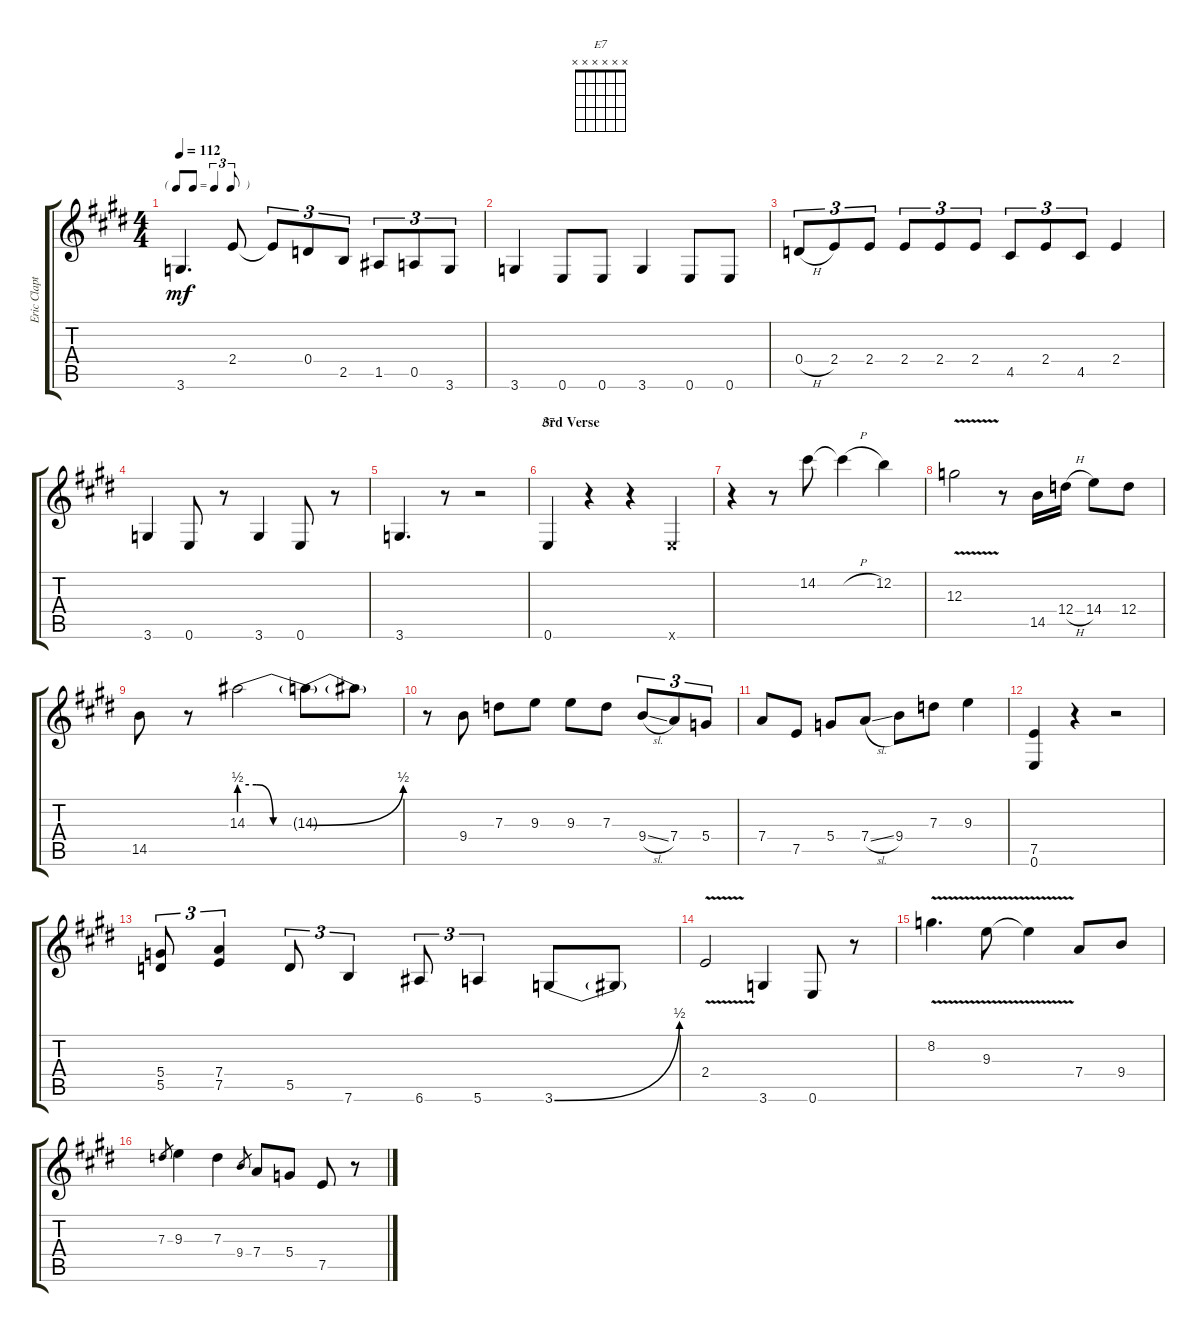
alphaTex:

\track ("Eric Clapton - Electric Guitar" "Eric Clapt") {instrument overdrivenguitar}
\staff {score tabs}
\tuning (E4 B3 G3 D3 A2 E2) {hide}
\chord ("E7" x x x x x x)
\ts (4 4)
\tf triplet8th
\tempo 112
\clef g2
\ks e
3.6.4{d dy mf} 2.4.8 2.4{t}.8{tu (3 2)} 0.4.8{tu (3 2)} 2.5.8{tu (3 2)} 1.5.8{tu (3 2)} 0.5.8{tu (3 2)} 3.6.8{tu (3 2)} |
3.6.4 0.6.8 0.6.8 3.6.4 0.6.8 0.6.8 |
0.4{h}.8{tu (3 2)} 2.4.8{tu (3 2)} 2.4.8{tu (3 2)} 2.4.8{tu (3 2)} 2.4.8{tu (3 2)} 2.4.8{tu (3 2)} 4.5.8{tu (3 2)} 2.4.8{tu (3 2)} 4.5.8{tu (3 2)} 2.4.4 |
3.6.4 0.6.8 r.8 3.6.4 0.6.8 r.8 |
3.6.4{d} r.8 r.2 |
\section ("" "3rd Verse")
0.6.4{ch "E7"} r.4 r.4 0.6{x}.4 |
r.4 r.8 14.2.8 14.2{h t}.4 12.2.4 |
12.3{v}.2 r.8 14.5.16 12.4{h}.16 14.4.8 12.4.8 |
14.5.8 r.8 14.3{be (custom 0 2 15 2 30 0 60 0)}.2 14.3{be (bend 0 0 60 2) t}.8 14.3{t}.8 |
r.8 9.4.8 7.3.8 9.3.8 9.3.8 7.3.8 9.4{sl}.8{tu (3 2)} 7.4.8{tu (3 2)} 5.4.8{tu (3 2)} |
7.4.8 7.5.8 5.4.8 7.4{sl}.8 9.4.8 7.3.8 9.3.4 |
(7.5 0.6).4 r.4 r.2 |
(5.4 5.5).8{tu (3 2)} (7.4 7.5).4{tu (3 2)} 5.5.8{tu (3 2)} 7.6.4{tu (3 2)} 6.6.8{tu (3 2)} 5.6.4{tu (3 2)} 3.6{be (bend 0 0 60 2)}.8 3.6{t}.8 |
2.4{v}.2 3.6.4 0.6.8 r.8 |
8.2{v}.4{d} 9.3{v}.8 9.3{v t}.4 7.4.8 9.4.8 |
7.3.8{gr} 9.3.4 7.3.4 9.4.8{gr} 7.4.8 5.4.8 7.5.8 r.8
